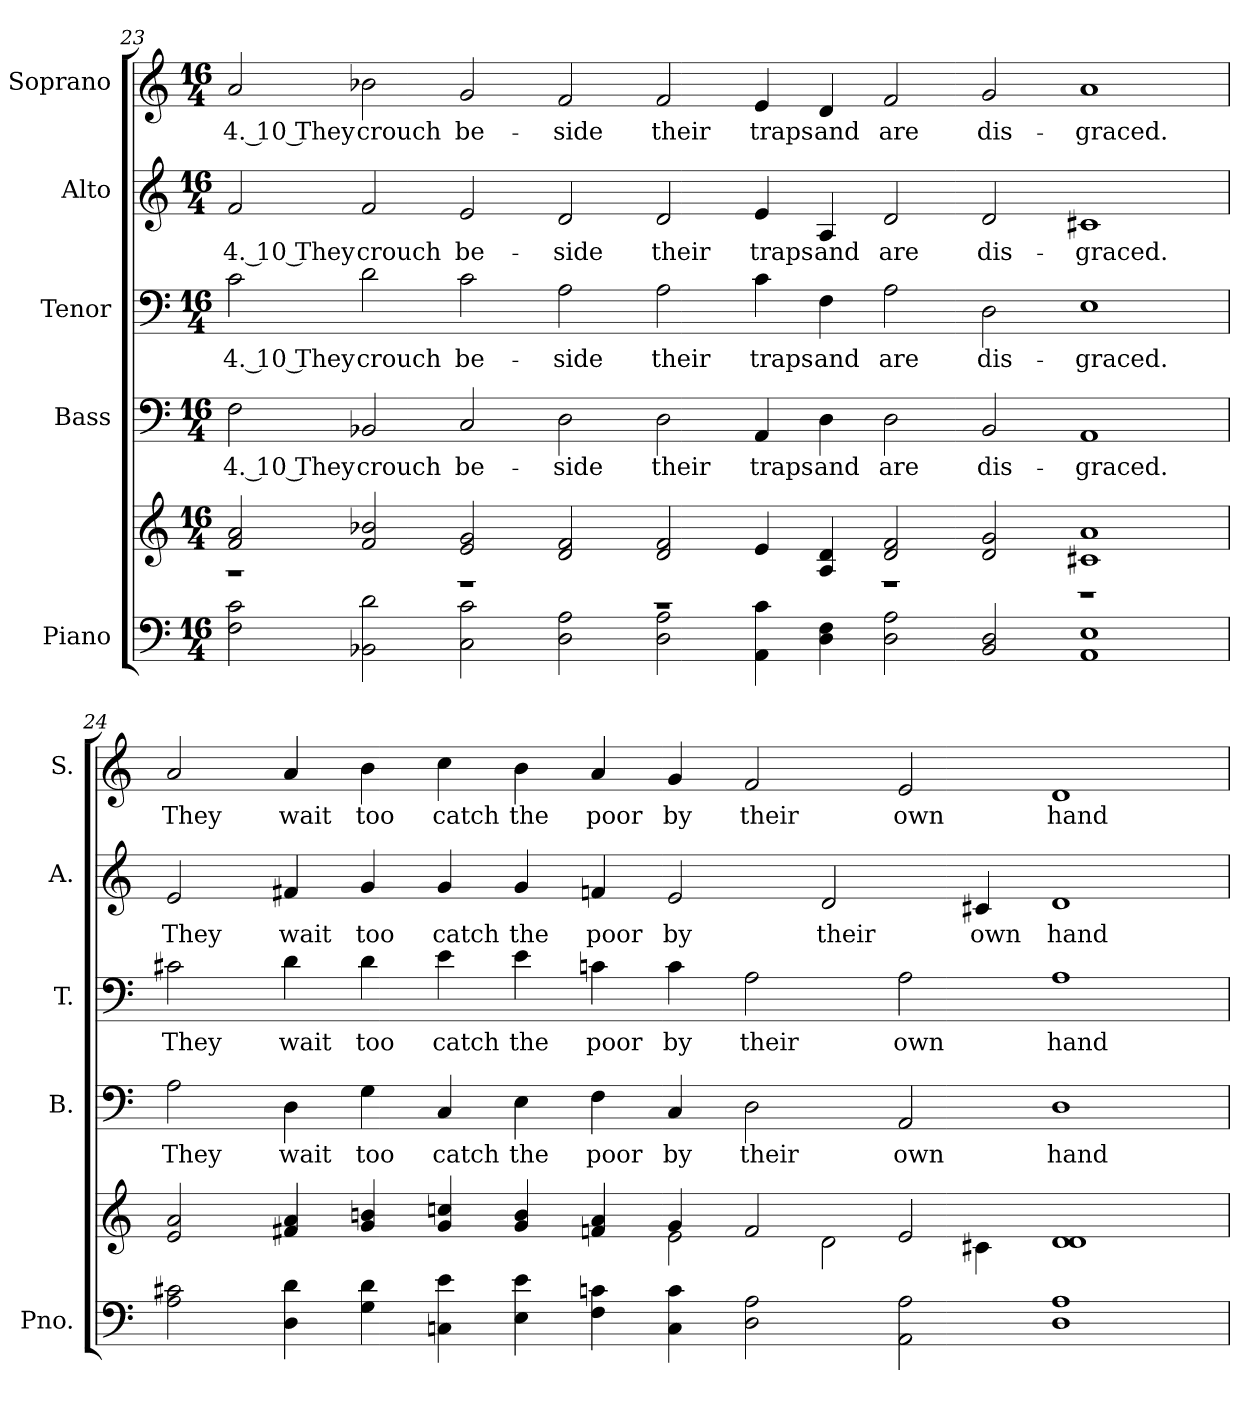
**kern	**kern	**kern	**text	**kern	**text	**kern	**text	**kern	**text
*part5	*part5	*part4	*part4	*part3	*part3	*part2	*part2	*part1	*part1
*staff6	*staff5	*staff4	*staff4	*staff3	*staff3	*staff2	*staff2	*staff1	*staff1
*I"Piano	*	*I"Bass	*	*I"Tenor	*	*I"Alto	*	*I"Soprano	*
*I'Pno.	*	*I'B.	*	*I'T.	*	*I'A.	*	*I'S.	*
!!LO:PB:g=z
*clefF4	*clefG2	*clefF4	*	*clefF4	*	*clefG2	*	*clefG2	*
*k[]	*k[]	*k[]	*	*k[]	*	*k[]	*	*k[]	*
*C:	*C:	*C:	*	*C:	*	*C:	*	*C:	*
*M16/4	*M16/4	*M16/4	*	*M16/4	*	*M16/4	*	*M16/4	*
=23	=23	=23	=23	=23	=23	=23	=23	=23	=23
*	*^	*	*	*	*	*	*	*	*
!	!	!	!	!LO:LY:b:color=#000000	!	!	!	!	!	!
!	!	!	!	!	!	!LO:LY:b:color=#000000	!	!	!	!
!	!	!	!	!	!	!	!	!LO:LY:b:color=#000000	!	!
!	!	!	!	!	!	!	!	!	!	!LO:LY:b:color=#000000
2Fi\ 2ci	2fi/ 2ai	1r	2Fi\	4. 10 They	2ci\	4. 10 They	2fi/	4. 10 They	2ai/	4. 10 They
!	!	!	!	!LO:LY:b:color=#000000	!	!	!	!	!	!
!	!	!	!	!	!	!LO:LY:b:color=#000000	!	!	!	!
!	!	!	!	!	!	!	!	!LO:LY:b:color=#000000	!	!
!	!	!	!	!	!	!	!	!	!	!LO:LY:b:color=#000000
2BB-Xi\ 2di	2fi/ 2b-Xi	.	2BB-Xi/	crouch	2di\	crouch	2fi/	crouch	2b-Xi\	crouch
!	!	!	!	!LO:LY:b:color=#000000	!	!	!	!	!	!
!	!	!	!	!	!	!LO:LY:b:color=#000000	!	!	!	!
!	!	!	!	!	!	!	!	!LO:LY:b:color=#000000	!	!
!	!	!	!	!	!	!	!	!	!	!LO:LY:b:color=#000000
2Ci\ 2ci	2ei/ 2gi	1r	2Ci/	be-	2ci\	be-	2ei/	be-	2gi/	be-
!	!	!	!	!LO:LY:b:color=#000000	!	!	!	!	!	!
!	!	!	!	!	!	!LO:LY:b:color=#000000	!	!	!	!
!	!	!	!	!	!	!	!	!LO:LY:b:color=#000000	!	!
!	!	!	!	!	!	!	!	!	!	!LO:LY:b:color=#000000
2Di\ 2Ai	2di/ 2fi	.	2Di\	-side	2Ai\	-side	2di/	-side	2fi/	-side
!	!	!	!	!LO:LY:b:color=#000000	!	!	!	!	!	!
!	!	!	!	!	!	!LO:LY:b:color=#000000	!	!	!	!
!	!	!	!	!	!	!	!	!LO:LY:b:color=#000000	!	!
!	!	!	!	!	!	!	!	!	!	!LO:LY:b:color=#000000
2Di\ 2Ai	2di/ 2fi	1r	2Di\	their	2Ai\	their	2di/	their	2fi/	their
!	!	!	!	!LO:LY:b:color=#000000	!	!	!	!	!	!
!	!	!	!	!	!	!LO:LY:b:color=#000000	!	!	!	!
!	!	!	!	!	!	!	!	!LO:LY:b:color=#000000	!	!
!	!	!	!	!	!	!	!	!	!	!LO:LY:b:color=#000000
4AAi\ 4ci	4ei/	.	4AAi/	traps	4ci\	traps	4ei/	traps	4ei/	traps
!	!	!	!	!LO:LY:b:color=#000000	!	!	!	!	!	!
!	!	!	!	!	!	!LO:LY:b:color=#000000	!	!	!	!
!	!	!	!	!	!	!	!	!LO:LY:b:color=#000000	!	!
!	!	!	!	!	!	!	!	!	!	!LO:LY:b:color=#000000
4Di\ 4Fi	4Ai/ 4di	.	4Di\	and	4Fi\	and	4Ai/	and	4di/	and
!	!	!	!	!LO:LY:b:color=#000000	!	!	!	!	!	!
!	!	!	!	!	!	!LO:LY:b:color=#000000	!	!	!	!
!	!	!	!	!	!	!	!	!LO:LY:b:color=#000000	!	!
!	!	!	!	!	!	!	!	!	!	!LO:LY:b:color=#000000
2Di\ 2Ai	2di/ 2fi	1r	2Di\	are	2Ai\	are	2di/	are	2fi/	are
!	!	!	!	!LO:LY:b:color=#000000	!	!	!	!	!	!
!	!	!	!	!	!	!LO:LY:b:color=#000000	!	!	!	!
!	!	!	!	!	!	!	!	!LO:LY:b:color=#000000	!	!
!	!	!	!	!	!	!	!	!	!	!LO:LY:b:color=#000000
2BB-i/ 2Di	2di/ 2gi	.	2BB-i/	dis-	2Di\	dis-	2di/	dis-	2gi/	dis-
!	!	!	!	!LO:LY:b:color=#000000	!	!	!	!	!	!
!	!	!	!	!	!	!LO:LY:b:color=#000000	!	!	!	!
!	!	!	!	!	!	!	!	!LO:LY:b:color=#000000	!	!
!	!	!	!	!	!	!	!	!	!	!LO:LY:b:color=#000000
1AAi 1Ei	1c#Xi 1ai	1r	1AAi	-graced.	1Ei	-graced.	1c#Xi	-graced.	1ai	-graced.
=24	=24	=24	=24	=24	=24	=24	=24	=24	=24	=24
!	!	!	!	!LO:LY:b:color=#000000	!	!	!	!	!	!
!	!	!	!	!	!	!LO:LY:b:color=#000000	!	!	!	!
!	!	!	!	!	!	!	!	!LO:LY:b:color=#000000	!	!
!	!	!	!	!	!	!	!	!	!	!LO:LY:b:color=#000000
2Ai\ 2c#Xi	2ei/ 2ai	1ryy	2Ai\	They	2c#Xi\	They	2ei/	They	2ai/	They
!	!	!	!	!LO:LY:b:color=#000000	!	!	!	!	!	!
!	!	!	!	!	!	!LO:LY:b:color=#000000	!	!	!	!
!	!	!	!	!	!	!	!	!LO:LY:b:color=#000000	!	!
!	!	!	!	!	!	!	!	!	!	!LO:LY:b:color=#000000
4Di\ 4di	4f#Xi/ 4ai	.	4Di\	wait	4di\	wait	4f#Xi/	wait	4ai/	wait
!	!	!	!	!LO:LY:b:color=#000000	!	!	!	!	!	!
!	!	!	!	!	!	!LO:LY:b:color=#000000	!	!	!	!
!	!	!	!	!	!	!	!	!LO:LY:b:color=#000000	!	!
!	!	!	!	!	!	!	!	!	!	!LO:LY:b:color=#000000
4Gi\ 4di	4gi/ 4bni	.	4Gi\	too	4di\	too	4gi/	too	4bi\	too
!	!	!	!	!LO:LY:b:color=#000000	!	!	!	!	!	!
!	!	!	!	!	!	!LO:LY:b:color=#000000	!	!	!	!
!	!	!	!	!	!	!	!	!LO:LY:b:color=#000000	!	!
!	!	!	!	!	!	!	!	!	!	!LO:LY:b:color=#000000
4Cni\ 4ei	4gi/ 4ccni	2ryy	4Ci/	catch	4ei\	catch	4gi/	catch	4cci\	catch
!	!	!	!	!LO:LY:b:color=#000000	!	!	!	!	!	!
!	!	!	!	!	!	!LO:LY:b:color=#000000	!	!	!	!
!	!	!	!	!	!	!	!	!LO:LY:b:color=#000000	!	!
!	!	!	!	!	!	!	!	!	!	!LO:LY:b:color=#000000
4Ei\ 4ei	4gi/ 4bi	.	4Ei\	the	4ei\	the	4gi/	the	4bi\	the
!	!	!	!	!LO:LY:b:color=#000000	!	!	!	!	!	!
!	!	!	!	!	!	!LO:LY:b:color=#000000	!	!	!	!
!	!	!	!	!	!	!	!	!LO:LY:b:color=#000000	!	!
!	!	!	!	!	!	!	!	!	!	!LO:LY:b:color=#000000
4Fi\ 4cni	4fni/ 4ai	4ryy	4Fi\	poor	4cni\	poor	4fni/	poor	4ai/	poor
!	!	!	!	!LO:LY:b:color=#000000	!	!	!	!	!	!
!	!	!	!	!	!	!LO:LY:b:color=#000000	!	!	!	!
!	!	!	!	!	!	!	!	!LO:LY:b:color=#000000	!	!
!	!	!	!	!	!	!	!	!	!	!LO:LY:b:color=#000000
4Ci\ 4ci	4gi/	2ei\	4Ci/	by	4ci\	by	2ei/	by	4gi/	by
!	!	!	!	!LO:LY:b:color=#000000	!	!	!	!	!	!
!	!	!	!	!	!	!LO:LY:b:color=#000000	!	!	!	!
!	!	!	!	!	!	!	!	!	!	!LO:LY:b:color=#000000
2Di\ 2Ai	2fi/	.	2Di\	their	2Ai\	their	.	.	2fi/	their
!	!	!	!	!	!	!	!	!LO:LY:b:color=#000000	!	!
.	.	2di\	.	.	.	.	2di/	their	.	.
!	!	!	!	!LO:LY:b:color=#000000	!	!	!	!	!	!
!	!	!	!	!	!	!LO:LY:b:color=#000000	!	!	!	!
!	!	!	!	!	!	!	!	!	!	!LO:LY:b:color=#000000
2AAi\ 2Ai	2ei/	.	2AAi/	own	2Ai\	own	.	.	2ei/	own
!	!	!	!	!	!	!	!	!LO:LY:b:color=#000000	!	!
.	.	4c#Xi\	.	.	.	.	4c#Xi/	own	.	.
!	!	!	!	!LO:LY:b:color=#000000	!	!	!	!	!	!
!	!	!	!	!	!	!LO:LY:b:color=#000000	!	!	!	!
!	!	!	!	!	!	!	!	!LO:LY:b:color=#000000	!	!
!	!	!	!	!	!	!	!	!	!	!LO:LY:b:color=#000000
1Di 1Ai	1di 1di	1ryy	1Di	hand	1Ai	hand	1di	hand	1di	hand
*	*v	*v	*	*	*	*	*	*	*	*
=	=	=	=	=	=	=	=	=	=
*-	*-	*-	*-	*-	*-	*-	*-	*-	*-
